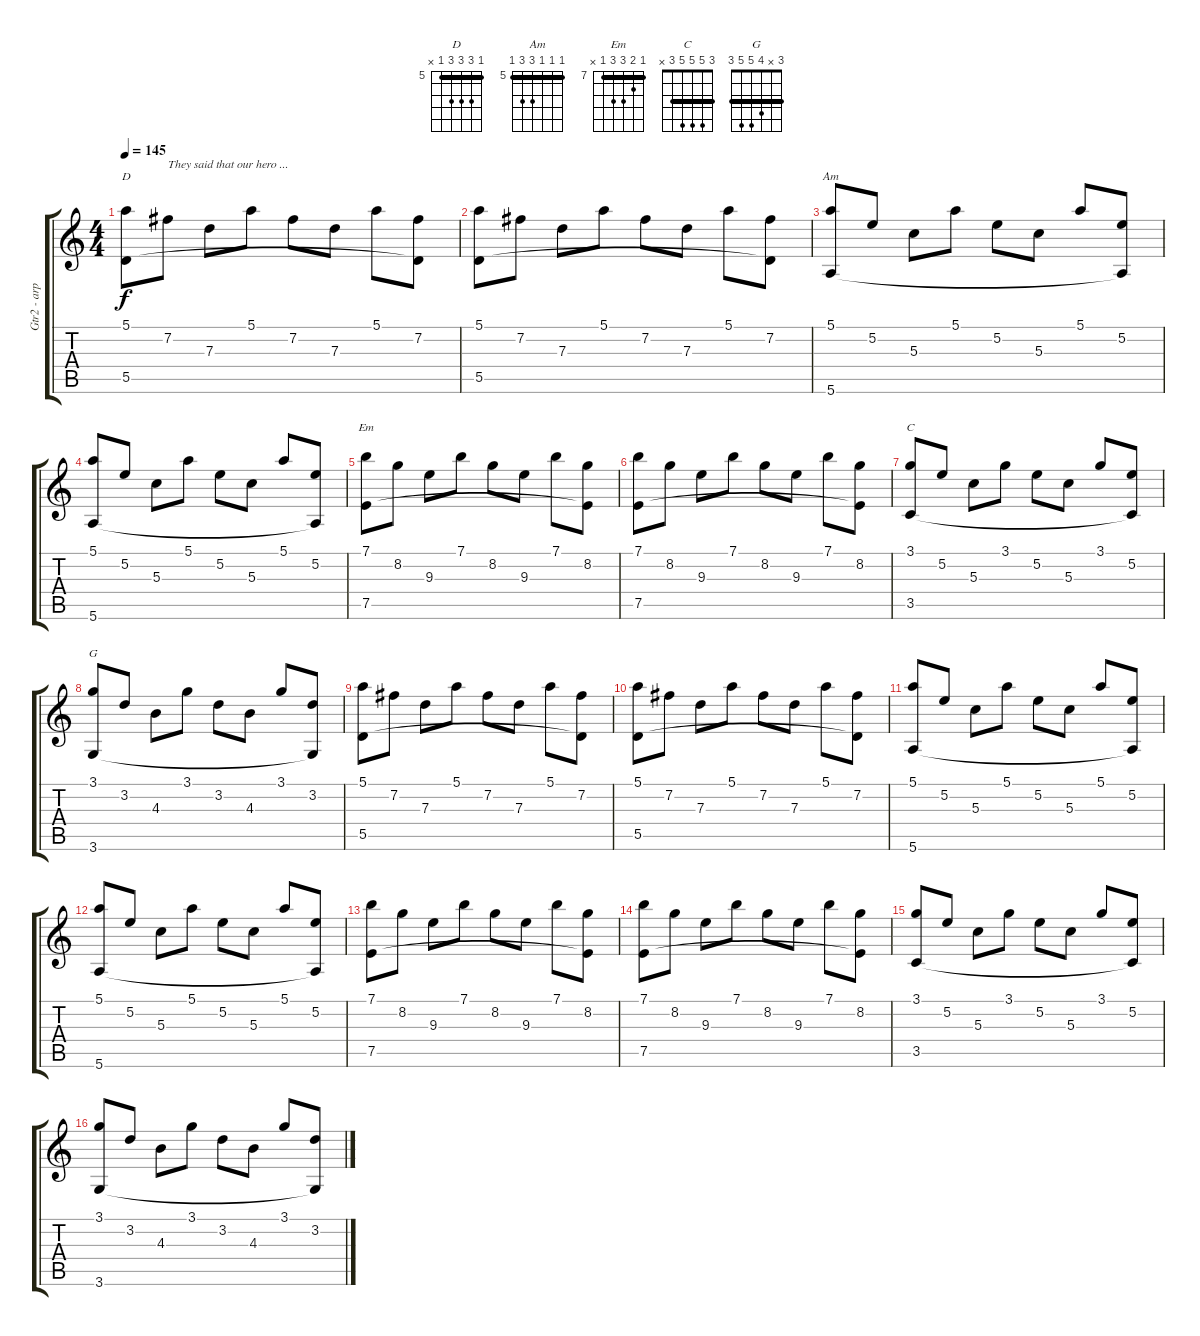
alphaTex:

\track ("Gtr2 - arpèges + frappé" "Gtr2 - arp") {instrument acousticguitarnylon}
\staff {score tabs}
\tuning (E4 B3 G3 D3 A2 E2) {hide}
\chord ("D" 5 7 7 7 5 x) {firstfret 5 barre 5}
\chord ("Am" 5 5 5 7 7 5) {firstfret 5 barre 5}
\chord ("Em" 7 8 9 9 7 x) {firstfret 7 barre 7}
\chord ("C" 3 5 5 5 3 x) {barre 3}
\chord ("G" 3 x 4 5 5 3) {barre 3}
\ts (4 4)
\tempo 145
\clef g2
\ks c
(5.1 5.5).8{ch "D" dy f} 7.2.8{txt "They said that our hero ..."} 7.3.8 5.1.8 7.2.8 7.3.8 5.1.8 (7.2 5.5{t}).8 |
(5.1 5.5).8 7.2.8 7.3.8 5.1.8 7.2.8 7.3.8 5.1.8 (7.2 5.5{t}).8 |
(5.1 5.6).8{ch "Am"} 5.2.8 5.3.8 5.1.8 5.2.8 5.3.8 5.1.8 (5.2 5.6{t}).8 |
(5.1 5.6).8 5.2.8 5.3.8 5.1.8 5.2.8 5.3.8 5.1.8 (5.2 5.6{t}).8 |
(7.1 7.5).8{ch "Em"} 8.2.8 9.3.8 7.1.8 8.2.8 9.3.8 7.1.8 (8.2 7.5{t}).8 |
(7.1 7.5).8 8.2.8 9.3.8 7.1.8 8.2.8 9.3.8 7.1.8 (8.2 7.5{t}).8 |
(3.1 3.5).8{ch "C"} 5.2.8 5.3.8 3.1.8 5.2.8 5.3.8 3.1.8 (5.2 3.5{t}).8 |
(3.1 3.6).8{ch "G"} 3.2.8 4.3.8 3.1.8 3.2.8 4.3.8 3.1.8 (3.2 3.6{t}).8 |
(5.1 5.5).8 7.2.8 7.3.8 5.1.8 7.2.8 7.3.8 5.1.8 (7.2 5.5{t}).8 |
(5.1 5.5).8 7.2.8 7.3.8 5.1.8 7.2.8 7.3.8 5.1.8 (7.2 5.5{t}).8 |
(5.1 5.6).8 5.2.8 5.3.8 5.1.8 5.2.8 5.3.8 5.1.8 (5.2 5.6{t}).8 |
(5.1 5.6).8 5.2.8 5.3.8 5.1.8 5.2.8 5.3.8 5.1.8 (5.2 5.6{t}).8 |
(7.1 7.5).8 8.2.8 9.3.8 7.1.8 8.2.8 9.3.8 7.1.8 (8.2 7.5{t}).8 |
(7.1 7.5).8 8.2.8 9.3.8 7.1.8 8.2.8 9.3.8 7.1.8 (8.2 7.5{t}).8 |
(3.1 3.5).8 5.2.8 5.3.8 3.1.8 5.2.8 5.3.8 3.1.8 (5.2 3.5{t}).8 |
(3.1 3.6).8 3.2.8 4.3.8 3.1.8 3.2.8 4.3.8 3.1.8 (3.2 3.6{t}).8
